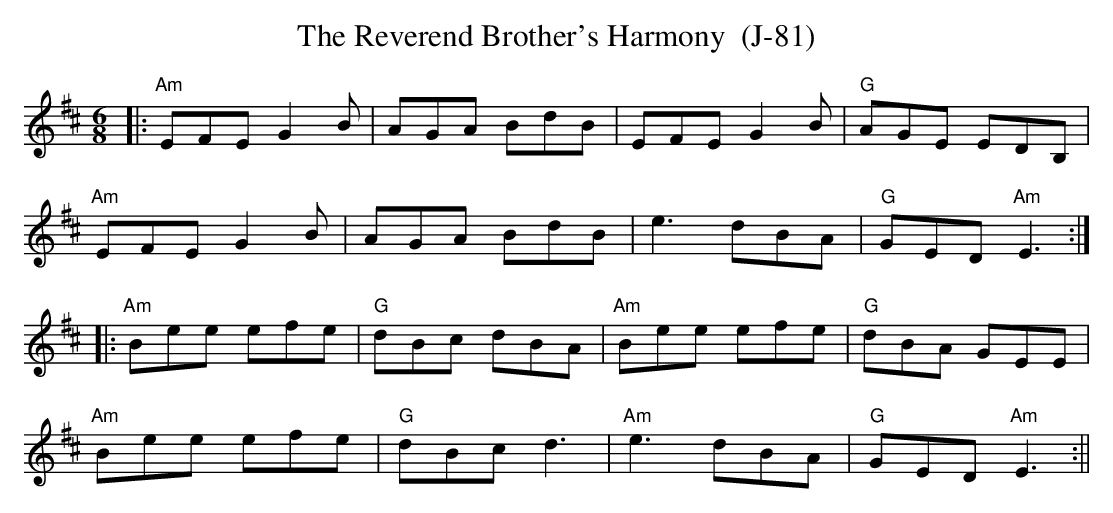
X:1
T: The Reverend Brother's Harmony  (J-81)
M: 6/8
L: 1/8
K:EDOR %Transposed from ADOR
|:"Am"EFE G2B|AGA BdB|EFE G2B|"G"AGE EDB,|
"Am"EFE G2B|AGA BdB|e3 dBA|"G"GED "Am"E3:|
|:"Am"Bee efe|"G"dBc dBA|"Am"Bee efe|"G"dBA GEE|
"Am"Bee efe|"G"dBc d3|"Am"e3 dBA|"G"GED "Am"E3:||
